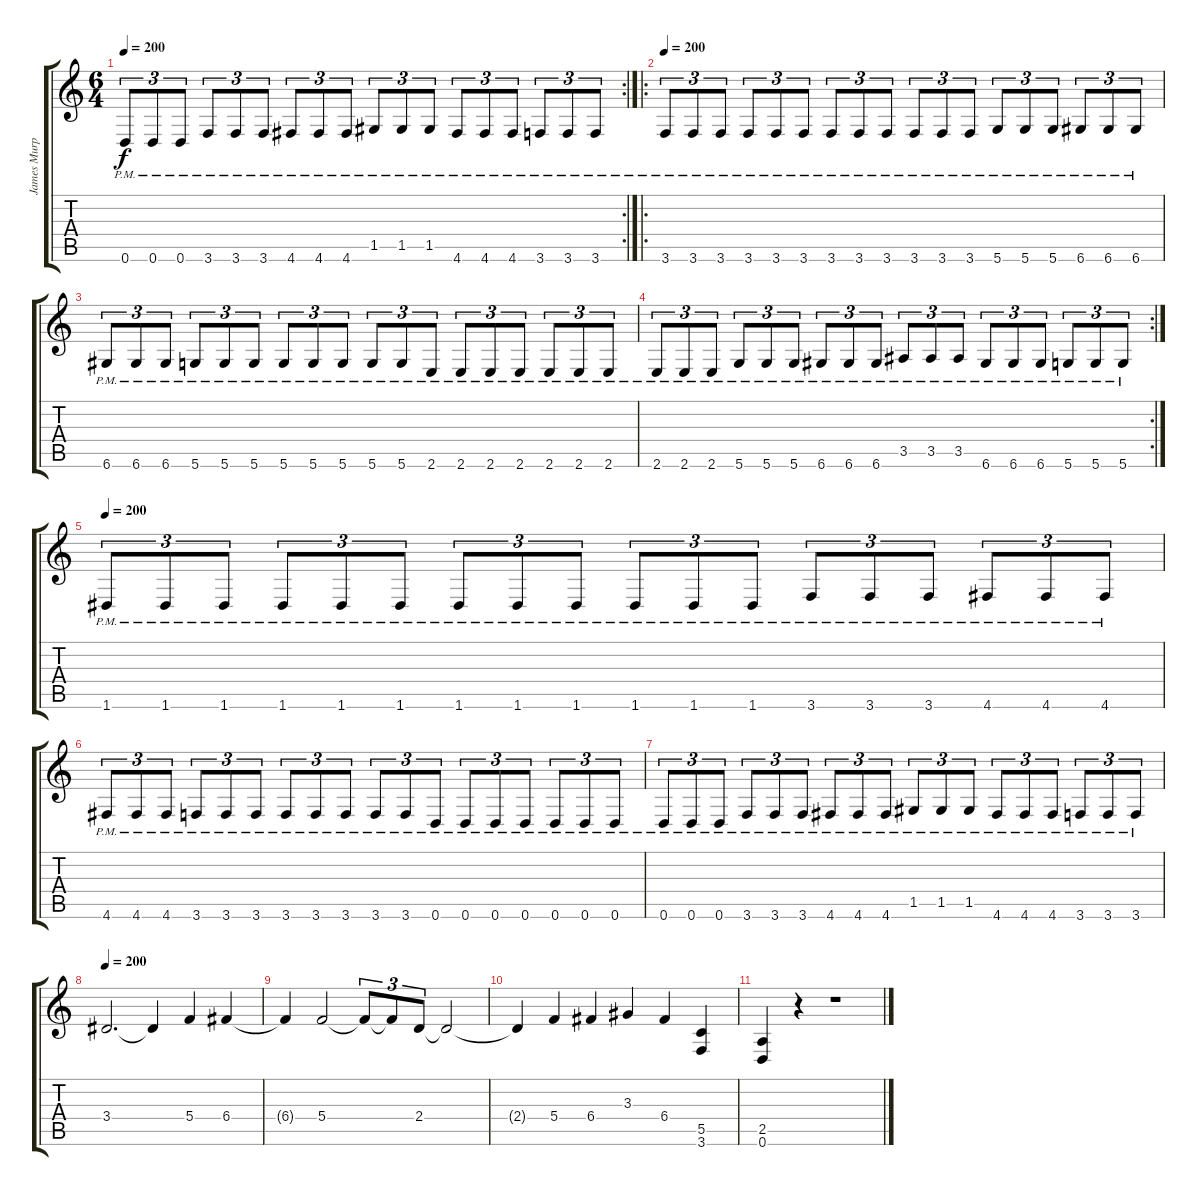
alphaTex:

\track ("James Murphy" "James Murp") {instrument distortionguitar}
\staff {score tabs}
\tuning (D4 A3 F3 C3 G2 D2) {hide}
\rc 2
\ts (6 4)
\tempo 200
\clef g2
\ks c
0.6{pm}.8{tu (3 2) dy f} 0.6{pm}.8{tu (3 2)} 0.6{pm}.8{tu (3 2)} 3.6{pm}.8{tu (3 2)} 3.6{pm}.8{tu (3 2)} 3.6{pm}.8{tu (3 2)} 4.6{pm}.8{tu (3 2)} 4.6{pm}.8{tu (3 2)} 4.6{pm}.8{tu (3 2)} 1.5{pm}.8{tu (3 2)} 1.5{pm}.8{tu (3 2)} 1.5{pm}.8{tu (3 2)} 4.6{pm}.8{tu (3 2)} 4.6{pm}.8{tu (3 2)} 4.6{pm}.8{tu (3 2)} 3.6{pm}.8{tu (3 2)} 3.6{pm}.8{tu (3 2)} 3.6{pm}.8{tu (3 2)} |
\ro
\tempo 200
3.6{pm}.8{tu (3 2)} 3.6{pm}.8{tu (3 2)} 3.6{pm}.8{tu (3 2)} 3.6{pm}.8{tu (3 2)} 3.6{pm}.8{tu (3 2)} 3.6{pm}.8{tu (3 2)} 3.6{pm}.8{tu (3 2)} 3.6{pm}.8{tu (3 2)} 3.6{pm}.8{tu (3 2)} 3.6{pm}.8{tu (3 2)} 3.6{pm}.8{tu (3 2)} 3.6{pm}.8{tu (3 2)} 5.6{pm}.8{tu (3 2)} 5.6{pm}.8{tu (3 2)} 5.6{pm}.8{tu (3 2)} 6.6{pm}.8{tu (3 2)} 6.6{pm}.8{tu (3 2)} 6.6{pm}.8{tu (3 2)} |
6.6{pm}.8{tu (3 2)} 6.6{pm}.8{tu (3 2)} 6.6{pm}.8{tu (3 2)} 5.6{pm}.8{tu (3 2)} 5.6{pm}.8{tu (3 2)} 5.6{pm}.8{tu (3 2)} 5.6{pm}.8{tu (3 2)} 5.6{pm}.8{tu (3 2)} 5.6{pm}.8{tu (3 2)} 5.6{pm}.8{tu (3 2)} 5.6{pm}.8{tu (3 2)} 2.6{pm}.8{tu (3 2)} 2.6{pm}.8{tu (3 2)} 2.6{pm}.8{tu (3 2)} 2.6{pm}.8{tu (3 2)} 2.6{pm}.8{tu (3 2)} 2.6{pm}.8{tu (3 2)} 2.6{pm}.8{tu (3 2)} |
\rc 2
2.6{pm}.8{tu (3 2)} 2.6{pm}.8{tu (3 2)} 2.6{pm}.8{tu (3 2)} 5.6{pm}.8{tu (3 2)} 5.6{pm}.8{tu (3 2)} 5.6{pm}.8{tu (3 2)} 6.6{pm}.8{tu (3 2)} 6.6{pm}.8{tu (3 2)} 6.6{pm}.8{tu (3 2)} 3.5{pm}.8{tu (3 2)} 3.5{pm}.8{tu (3 2)} 3.5{pm}.8{tu (3 2)} 6.6{pm}.8{tu (3 2)} 6.6{pm}.8{tu (3 2)} 6.6{pm}.8{tu (3 2)} 5.6{pm}.8{tu (3 2)} 5.6{pm}.8{tu (3 2)} 5.6{pm}.8{tu (3 2)} |
\tempo 200
1.6{pm}.8{tu (3 2)} 1.6{pm}.8{tu (3 2)} 1.6{pm}.8{tu (3 2)} 1.6{pm}.8{tu (3 2)} 1.6{pm}.8{tu (3 2)} 1.6{pm}.8{tu (3 2)} 1.6{pm}.8{tu (3 2)} 1.6{pm}.8{tu (3 2)} 1.6{pm}.8{tu (3 2)} 1.6{pm}.8{tu (3 2)} 1.6{pm}.8{tu (3 2)} 1.6{pm}.8{tu (3 2)} 3.6{pm}.8{tu (3 2)} 3.6{pm}.8{tu (3 2)} 3.6{pm}.8{tu (3 2)} 4.6{pm}.8{tu (3 2)} 4.6{pm}.8{tu (3 2)} 4.6{pm}.8{tu (3 2)} |
4.6{pm}.8{tu (3 2)} 4.6{pm}.8{tu (3 2)} 4.6{pm}.8{tu (3 2)} 3.6{pm}.8{tu (3 2)} 3.6{pm}.8{tu (3 2)} 3.6{pm}.8{tu (3 2)} 3.6{pm}.8{tu (3 2)} 3.6{pm}.8{tu (3 2)} 3.6{pm}.8{tu (3 2)} 3.6{pm}.8{tu (3 2)} 3.6{pm}.8{tu (3 2)} 0.6{pm}.8{tu (3 2)} 0.6{pm}.8{tu (3 2)} 0.6{pm}.8{tu (3 2)} 0.6{pm}.8{tu (3 2)} 0.6{pm}.8{tu (3 2)} 0.6{pm}.8{tu (3 2)} 0.6{pm}.8{tu (3 2)} |
0.6{pm}.8{tu (3 2)} 0.6{pm}.8{tu (3 2)} 0.6{pm}.8{tu (3 2)} 3.6{pm}.8{tu (3 2)} 3.6{pm}.8{tu (3 2)} 3.6{pm}.8{tu (3 2)} 4.6{pm}.8{tu (3 2)} 4.6{pm}.8{tu (3 2)} 4.6{pm}.8{tu (3 2)} 1.5{pm}.8{tu (3 2)} 1.5{pm}.8{tu (3 2)} 1.5{pm}.8{tu (3 2)} 4.6{pm}.8{tu (3 2)} 4.6{pm}.8{tu (3 2)} 4.6{pm}.8{tu (3 2)} 3.6{pm}.8{tu (3 2)} 3.6{pm}.8{tu (3 2)} 3.6{pm}.8{tu (3 2)} |
\tempo 200
3.4.2{d} 3.4{t}.4 5.4.4 6.4.4 |
6.4{t}.4 5.4.2 5.4{t}.8{tu (3 2)} 5.4{t}.8{tu (3 2)} 2.4.8{tu (3 2)} 2.4{t}.2 |
2.4{t}.4 5.4.4 6.4.4 3.3.4 6.4.4 (5.5 3.6).4 |
(2.5 0.6).4 r.4 r.1
